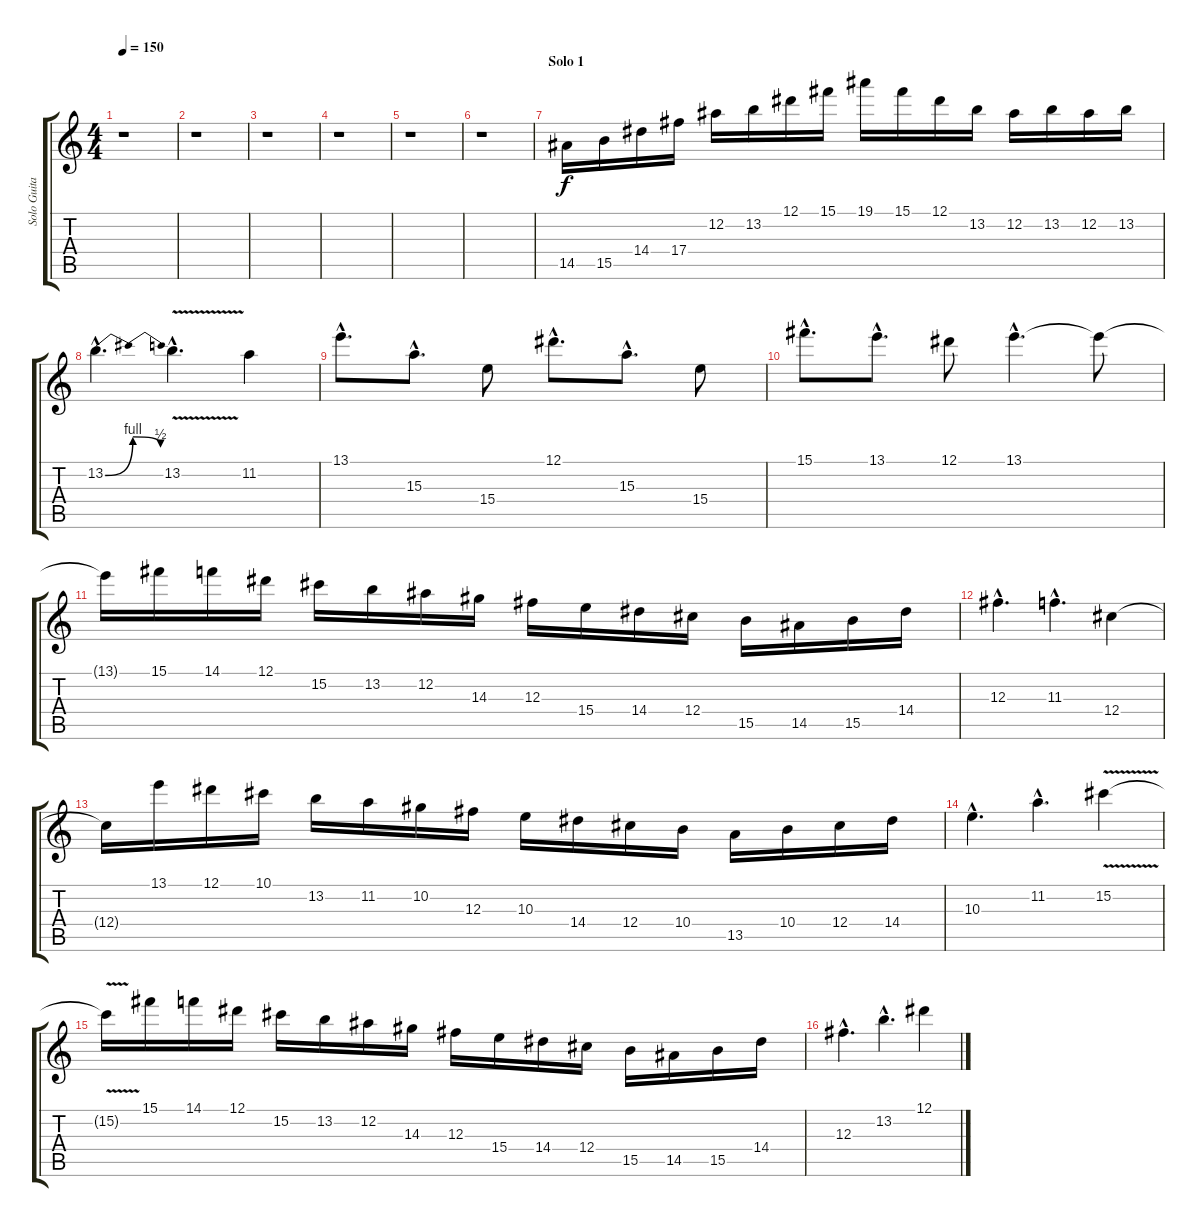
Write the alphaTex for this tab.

\track ("Solo Guitar (Enrik Garcia)" "Solo Guita") {instrument overdrivenguitar}
\staff {score tabs}
\tuning (Eb4 Bb3 Gb3 Db3 Ab2 Eb2) {hide}
\ts (4 4)
\tempo 150
\clef g2
\ks c
r.1{dy f} |
r.1 |
r.1 |
r.1 |
r.1 |
r.1 |
\section ("" "Solo 1")
14.5.16 15.5.16 14.4.16 17.4.16 12.2.16 13.2.16 12.1.16 15.1.16 19.1.16 15.1.16 12.1.16 13.2.16 12.2.16 13.2.16 12.2.16 13.2.16 |
13.2{be (bendrelease 0 0 30 4 30 4 60 2) hac}.4{d} 13.2{v hac}.4{d} 11.2.4 |
13.1{hac}.8{d} 15.3{hac}.8{d} 15.4.8 12.1{hac}.8{d} 15.3{hac}.8{d} 15.4.8 |
15.1{hac}.8{d} 13.1{hac}.8{d} 12.1.8 13.1{hac}.4{d} 13.1{t}.8 |
13.1{t}.16 15.1.16 14.1.16 12.1.16 15.2.16 13.2.16 12.2.16 14.3.16 12.3.16 15.4.16 14.4.16 12.4.16 15.5.16 14.5.16 15.5.16 14.4.16 |
12.3{hac}.4{d} 11.3{hac}.4{d} 12.4.4 |
12.4{t}.16 13.1.16 12.1.16 10.1.16 13.2.16 11.2.16 10.2.16 12.3.16 10.3.16 14.4.16 12.4.16 10.4.16 13.5.16 10.4.16 12.4.16 14.4.16 |
10.3{hac}.4{d} 11.2{hac}.4{d} 15.2{v}.4 |
15.2{t}.16 15.1.16 14.1.16 12.1.16 15.2.16 13.2.16 12.2.16 14.3.16 12.3.16 15.4.16 14.4.16 12.4.16 15.5.16 14.5.16 15.5.16 14.4.16 |
12.3{hac}.4{d} 13.2{hac}.4{d} 12.1.4
